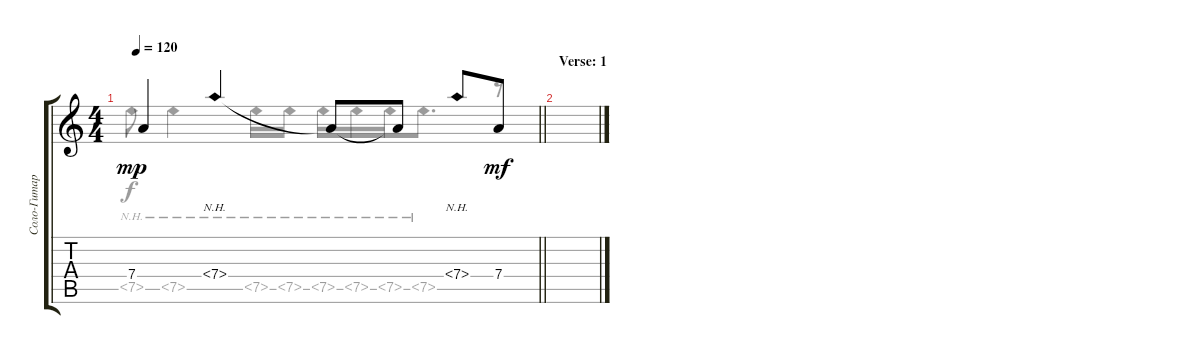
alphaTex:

\track ("Соло-Гитара 1" "Соло-Гитар") {instrument electricguitarclean}
\staff {score tabs}
\tuning (E4 B3 G3 D3 A2 E2) {hide}
\voice
\ts (4 4)
\tempo 120
\clef g2
\barLineRight lightlight
\ks c
7.4{t}.4{dy mp beam merge} 7.4{nh}.4 7.4{t}.8 7.4{t}.8 7.4{nh}.8 7.4.8{dy mf} |
\section ("" "Verse: 1")
|
|
|
|
|
|
|
|
|
|
|
|
|
|
\voice
\clef g2
\ottava regular
\simile none
\barLineRight lightlight
\ks c
7.5{nh}.8{dy f} 7.5{nh}.4 7.5{nh}.16 7.5{nh}.16 7.5{nh}.16 7.5{nh}.16 7.5{nh}.16 7.5{nh}.8{d} r.8 |
|
|
|
|
|
|
|
|
|
|
|
|
|
|
